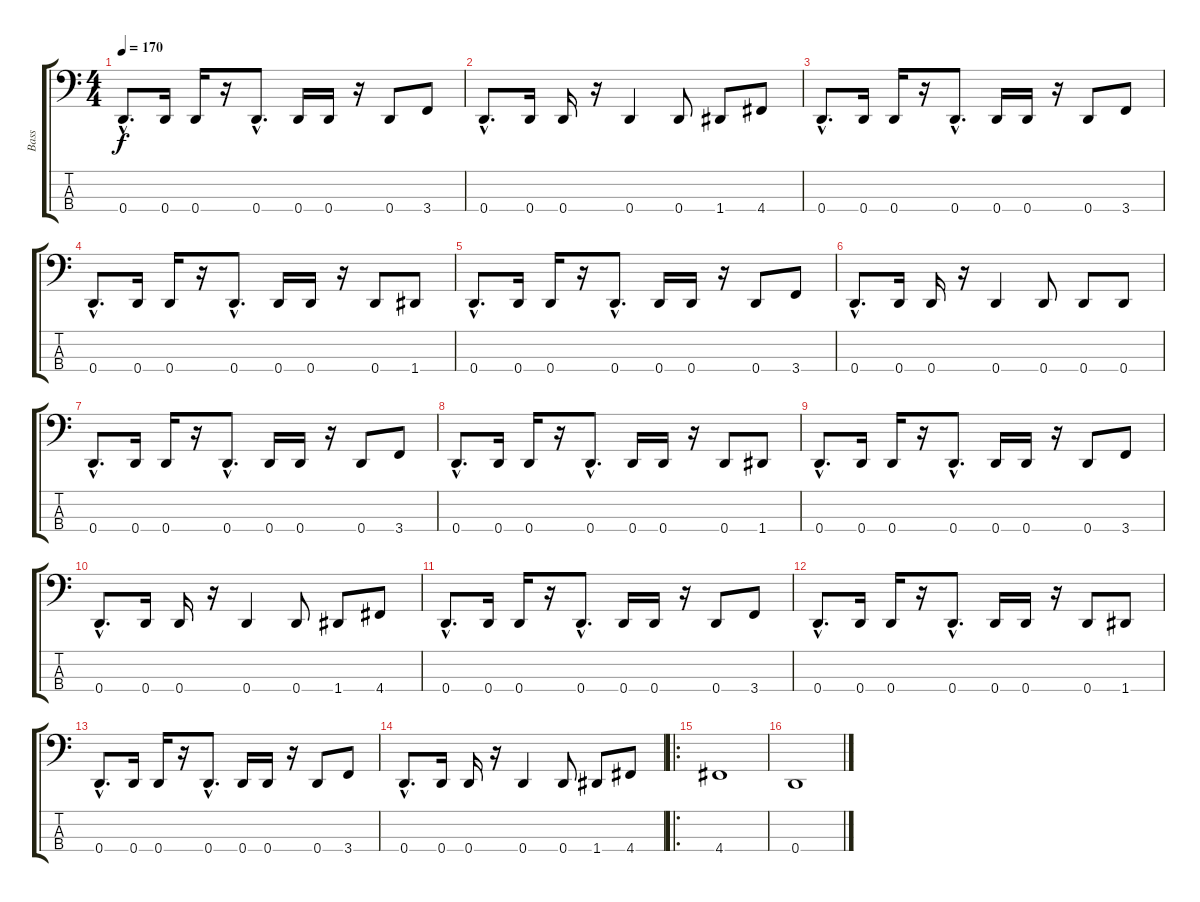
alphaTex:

\track ("Bass" "Bass") {instrument electricbasspick}
\staff {score tabs}
\tuning (G2 D2 A1 D1) {hide}
\ts (4 4)
\tempo 170
\clef f4
\ks c
0.4{hac}.8{d dy f} 0.4.16 0.4.16 r.16 0.4{hac}.8{d} 0.4.16 0.4.16 r.16 0.4.8 3.4.8 |
0.4{hac}.8{d} 0.4.16 0.4.16 r.16 0.4.4 0.4.8 1.4.8 4.4.8 |
0.4{hac}.8{d} 0.4.16 0.4.16 r.16 0.4{hac}.8{d} 0.4.16 0.4.16 r.16 0.4.8 3.4.8 |
0.4{hac}.8{d} 0.4.16 0.4.16 r.16 0.4{hac}.8{d} 0.4.16 0.4.16 r.16 0.4.8 1.4.8 |
0.4{hac}.8{d} 0.4.16 0.4.16 r.16 0.4{hac}.8{d} 0.4.16 0.4.16 r.16 0.4.8 3.4.8 |
0.4{hac}.8{d} 0.4.16 0.4.16 r.16 0.4.4 0.4.8 0.4.8 0.4.8 |
0.4{hac}.8{d} 0.4.16 0.4.16 r.16 0.4{hac}.8{d} 0.4.16 0.4.16 r.16 0.4.8 3.4.8 |
0.4{hac}.8{d} 0.4.16 0.4.16 r.16 0.4{hac}.8{d} 0.4.16 0.4.16 r.16 0.4.8 1.4.8 |
0.4{hac}.8{d} 0.4.16 0.4.16 r.16 0.4{hac}.8{d} 0.4.16 0.4.16 r.16 0.4.8 3.4.8 |
0.4{hac}.8{d} 0.4.16 0.4.16 r.16 0.4.4 0.4.8 1.4.8 4.4.8 |
0.4{hac}.8{d} 0.4.16 0.4.16 r.16 0.4{hac}.8{d} 0.4.16 0.4.16 r.16 0.4.8 3.4.8 |
0.4{hac}.8{d} 0.4.16 0.4.16 r.16 0.4{hac}.8{d} 0.4.16 0.4.16 r.16 0.4.8 1.4.8 |
0.4{hac}.8{d} 0.4.16 0.4.16 r.16 0.4{hac}.8{d} 0.4.16 0.4.16 r.16 0.4.8 3.4.8 |
0.4{hac}.8{d} 0.4.16 0.4.16 r.16 0.4.4 0.4.8 1.4.8 4.4.8 |
\ro
4.4.1 |
0.4.1
